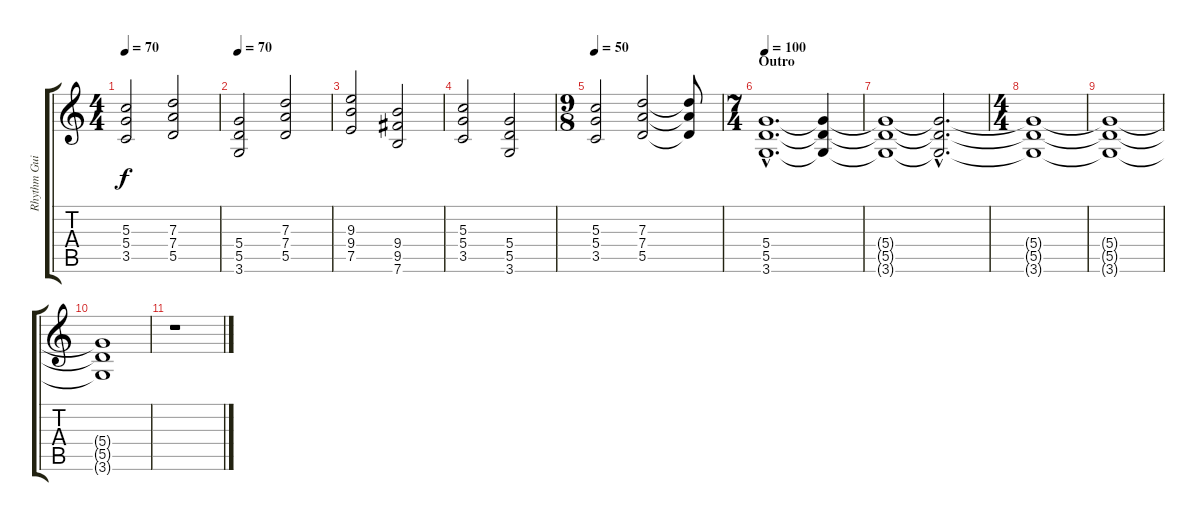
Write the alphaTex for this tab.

\track ("Rhythm Guitar 2" "Rhythm Gui") {instrument overdrivenguitar}
\staff {score tabs}
\tuning (E4 B3 G3 D3 A2 E2) {hide}
\ts (4 4)
\tempo 70
\clef g2
\ks c
(5.3 5.4 3.5).2{dy f} (7.3 7.4 5.5).2 |
\tempo 70
(5.4 5.5 3.6).2 (7.3 7.4 5.5).2 |
(9.3 9.4 7.5).2 (9.4 9.5 7.6).2 |
(5.3 5.4 3.5).2 (5.4 5.5 3.6).2 |
\ts (9 8)
\tempo 50
(5.3 5.4 3.5).2 (7.3 7.4 5.5).2 (7.3{t} 7.4{t} 5.5{t}).8 |
\ts (7 4)
\section ("" "Outro")
\tempo 100
(5.4{hac} 5.5{hac} 3.6{hac}).1{d} (5.4{t} 5.5{t} 3.6{t}).4 |
(5.4{t} 5.5{t} 3.6{t}).1 (5.4{hac t} 5.5{hac t} 3.6{hac t}).2{d} |
\ts (4 4)
(5.4{t} 5.5{t} 3.6{t}).1 |
(5.4{t} 5.5{t} 3.6{t}).1{volume 8} |
(5.4{t} 5.5{t} 3.6{t}).1{volume 0} |
r.1
